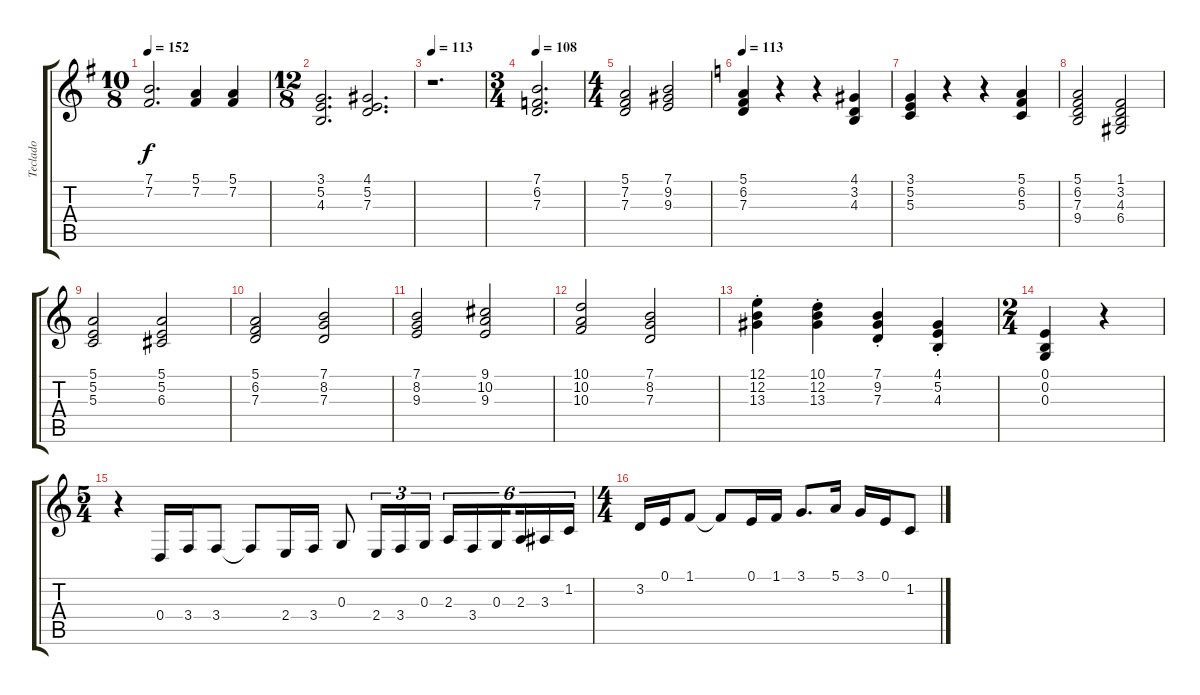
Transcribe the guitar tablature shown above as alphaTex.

\track ("Teclado" "Teclado") {instrument lead5charang}
\staff {score tabs}
\tuning (E4 B3 G3 D3 A2 E2) {hide}
\ts (10 8)
\tempo 152
\clef g2
\ks g
(7.1 7.2).2{d dy f volume 12 instrument stringensemble1} (5.1 7.2).4 (5.1 7.2).4 |
\ts (12 8)
(3.1 5.2 4.3).2{d} (4.1 5.2 7.3).2{d} |
\tempo 113
r.1{d} |
\ts (3 4)
\tempo 108
(7.1 6.2 7.3).2{d} |
\ts (4 4)
(5.1 7.2 7.3).2 (7.1 9.2 9.3).2 |
\tempo 113
\ks c
(5.1 6.2 7.3).4 r.4 r.4 (4.1 3.2 4.3).4 |
(3.1 5.2 5.3).4 r.4 r.4 (5.1 6.2 5.3).4 |
(5.1 6.2 7.3 9.4).2 (1.1 3.2 4.3 6.4).2 |
(5.1 5.2 5.3).2 (5.1 5.2 6.3).2 |
(5.1 6.2 7.3).2 (7.1 8.2 7.3).2 |
(7.1 8.2 9.3).2 (9.1 10.2 9.3).2 |
(10.1 10.2 10.3).2 (7.1 8.2 7.3).2 |
(12.1{st} 12.2{st} 13.3{st}).4 (10.1{st} 12.2{st} 13.3{st}).4 (7.1{st} 9.2{st} 7.3{st}).4 (4.1{st} 5.2{st} 4.3{st}).4 |
\ts (2 4)
(0.1 0.2 0.3).4 r.4 |
\ts (5 4)
r.4 0.4.16 3.4.16 3.4.8 3.4{t}.8 2.4.16 3.4.16 0.3.8 2.4.16{tu (3 2)} 3.4.16{tu (3 2)} 0.3.16{tu (3 2)} 2.3.16{tu (6 4)} 3.4.16{tu (6 4)} 0.3.16{tu (6 4) beam splitsecondary} 2.3.16{tu (6 4)} 3.3.16{tu (6 4)} 1.2.16{tu (6 4)} |
\ts (4 4)
3.2.16 0.1.16 1.1.8 1.1{t}.8 0.1.16 1.1.16 3.1.8{d} 5.1.16 3.1.16 0.1.16 1.2.8
